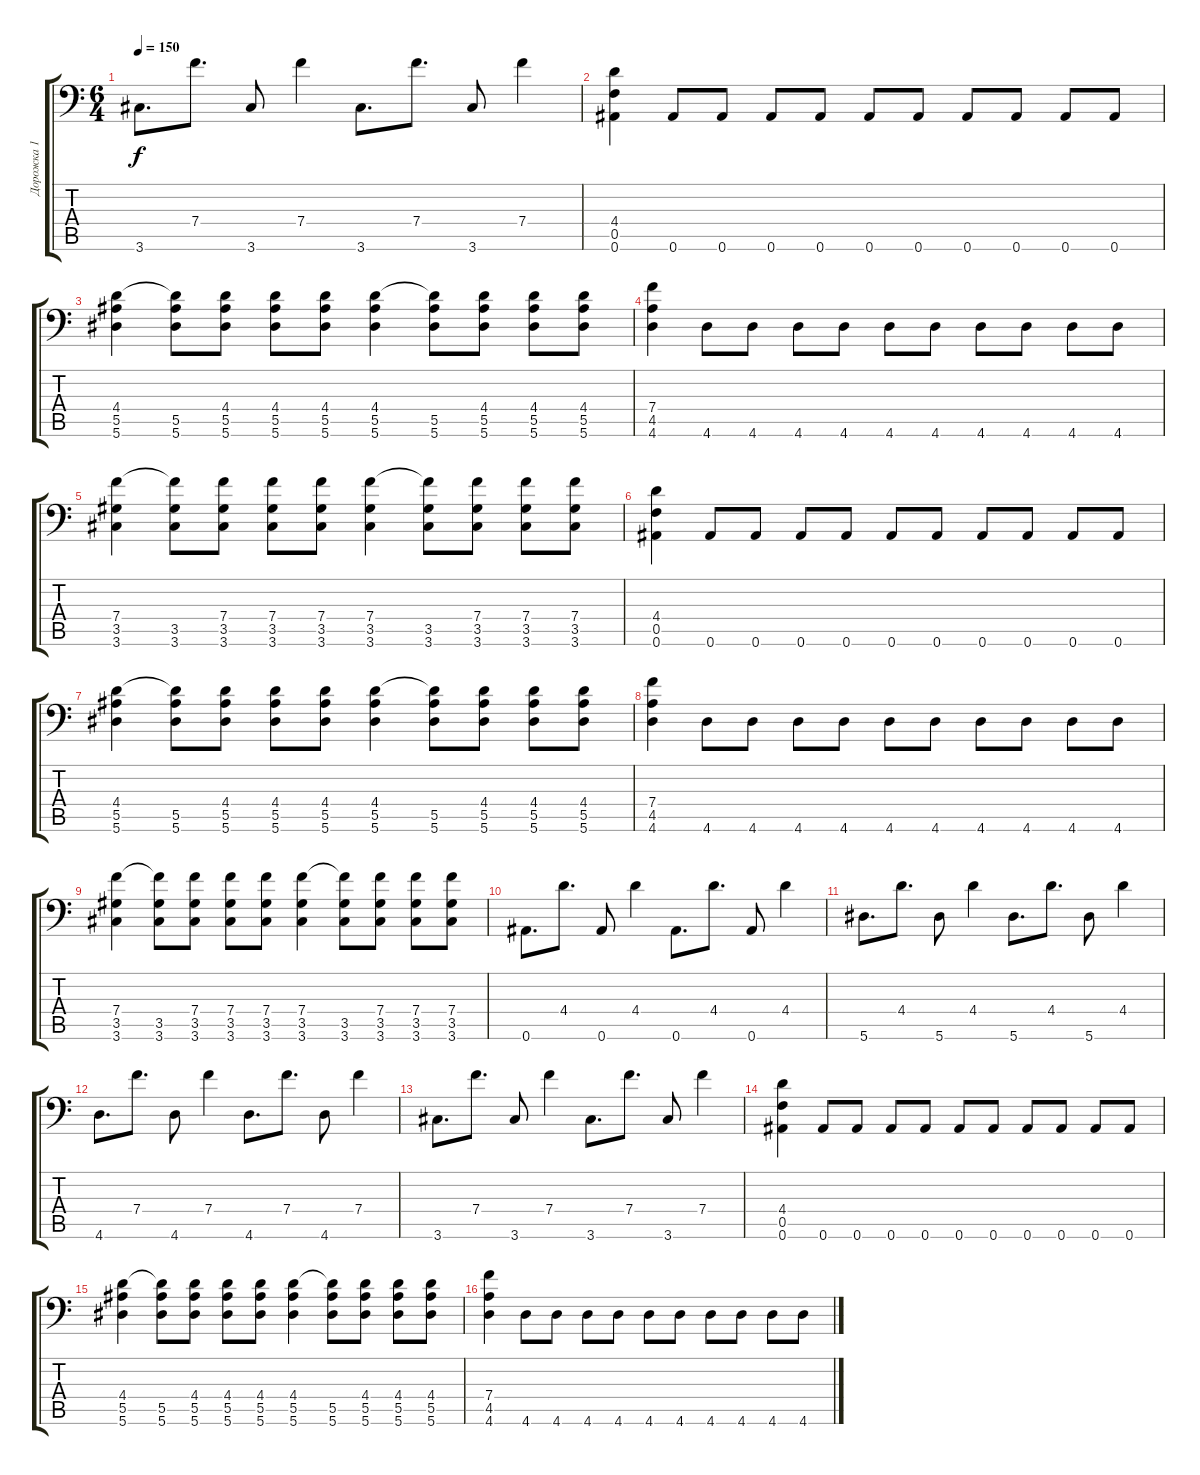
\track ("Дорожка 1" "Дорожка 1") {instrument overdrivenguitar}
\staff {score tabs}
\tuning (C4 G3 Eb3 Bb2 F2 Bb1) {hide}
\ts (6 4)
\tempo 150
\clef f4
\ks c
3.6.8{d dy f} 7.4.8{d} 3.6.8 7.4.4 3.6.8{d} 7.4.8{d} 3.6.8 7.4.4 |
(4.4 0.5 0.6).4 0.6.8 0.6.8 0.6.8 0.6.8 0.6.8 0.6.8 0.6.8 0.6.8 0.6.8 0.6.8 |
(4.4 5.5 5.6).4 (4.4{t} 5.5 5.6).8 (4.4 5.5 5.6).8 (4.4 5.5 5.6).8 (4.4 5.5 5.6).8 (4.4 5.5 5.6).4 (4.4{t} 5.5 5.6).8 (4.4 5.5 5.6).8 (4.4 5.5 5.6).8 (4.4 5.5 5.6).8 |
(7.4 4.5 4.6).4 4.6.8 4.6.8 4.6.8 4.6.8 4.6.8 4.6.8 4.6.8 4.6.8 4.6.8 4.6.8 |
(7.4 3.5 3.6).4 (7.4{t} 3.5 3.6).8 (7.4 3.5 3.6).8 (7.4 3.5 3.6).8 (7.4 3.5 3.6).8 (7.4 3.5 3.6).4 (7.4{t} 3.5 3.6).8 (7.4 3.5 3.6).8 (7.4 3.5 3.6).8 (7.4 3.5 3.6).8 |
(4.4 0.5 0.6).4 0.6.8 0.6.8 0.6.8 0.6.8 0.6.8 0.6.8 0.6.8 0.6.8 0.6.8 0.6.8 |
(4.4 5.5 5.6).4 (4.4{t} 5.5 5.6).8 (4.4 5.5 5.6).8 (4.4 5.5 5.6).8 (4.4 5.5 5.6).8 (4.4 5.5 5.6).4 (4.4{t} 5.5 5.6).8 (4.4 5.5 5.6).8 (4.4 5.5 5.6).8 (4.4 5.5 5.6).8 |
(7.4 4.5 4.6).4 4.6.8 4.6.8 4.6.8 4.6.8 4.6.8 4.6.8 4.6.8 4.6.8 4.6.8 4.6.8 |
(7.4 3.5 3.6).4 (7.4{t} 3.5 3.6).8 (7.4 3.5 3.6).8 (7.4 3.5 3.6).8 (7.4 3.5 3.6).8 (7.4 3.5 3.6).4 (7.4{t} 3.5 3.6).8 (7.4 3.5 3.6).8 (7.4 3.5 3.6).8 (7.4 3.5 3.6).8 |
0.6.8{d} 4.4.8{d} 0.6.8 4.4.4 0.6.8{d} 4.4.8{d} 0.6.8 4.4.4 |
5.6.8{d} 4.4.8{d} 5.6.8 4.4.4 5.6.8{d} 4.4.8{d} 5.6.8 4.4.4 |
4.6.8{d} 7.4.8{d} 4.6.8 7.4.4 4.6.8{d} 7.4.8{d} 4.6.8 7.4.4 |
3.6.8{d} 7.4.8{d} 3.6.8 7.4.4 3.6.8{d} 7.4.8{d} 3.6.8 7.4.4 |
(4.4 0.5 0.6).4 0.6.8 0.6.8 0.6.8 0.6.8 0.6.8 0.6.8 0.6.8 0.6.8 0.6.8 0.6.8 |
(4.4 5.5 5.6).4 (4.4{t} 5.5 5.6).8 (4.4 5.5 5.6).8 (4.4 5.5 5.6).8 (4.4 5.5 5.6).8 (4.4 5.5 5.6).4 (4.4{t} 5.5 5.6).8 (4.4 5.5 5.6).8 (4.4 5.5 5.6).8 (4.4 5.5 5.6).8 |
(7.4 4.5 4.6).4 4.6.8 4.6.8 4.6.8 4.6.8 4.6.8 4.6.8 4.6.8 4.6.8 4.6.8 4.6.8
